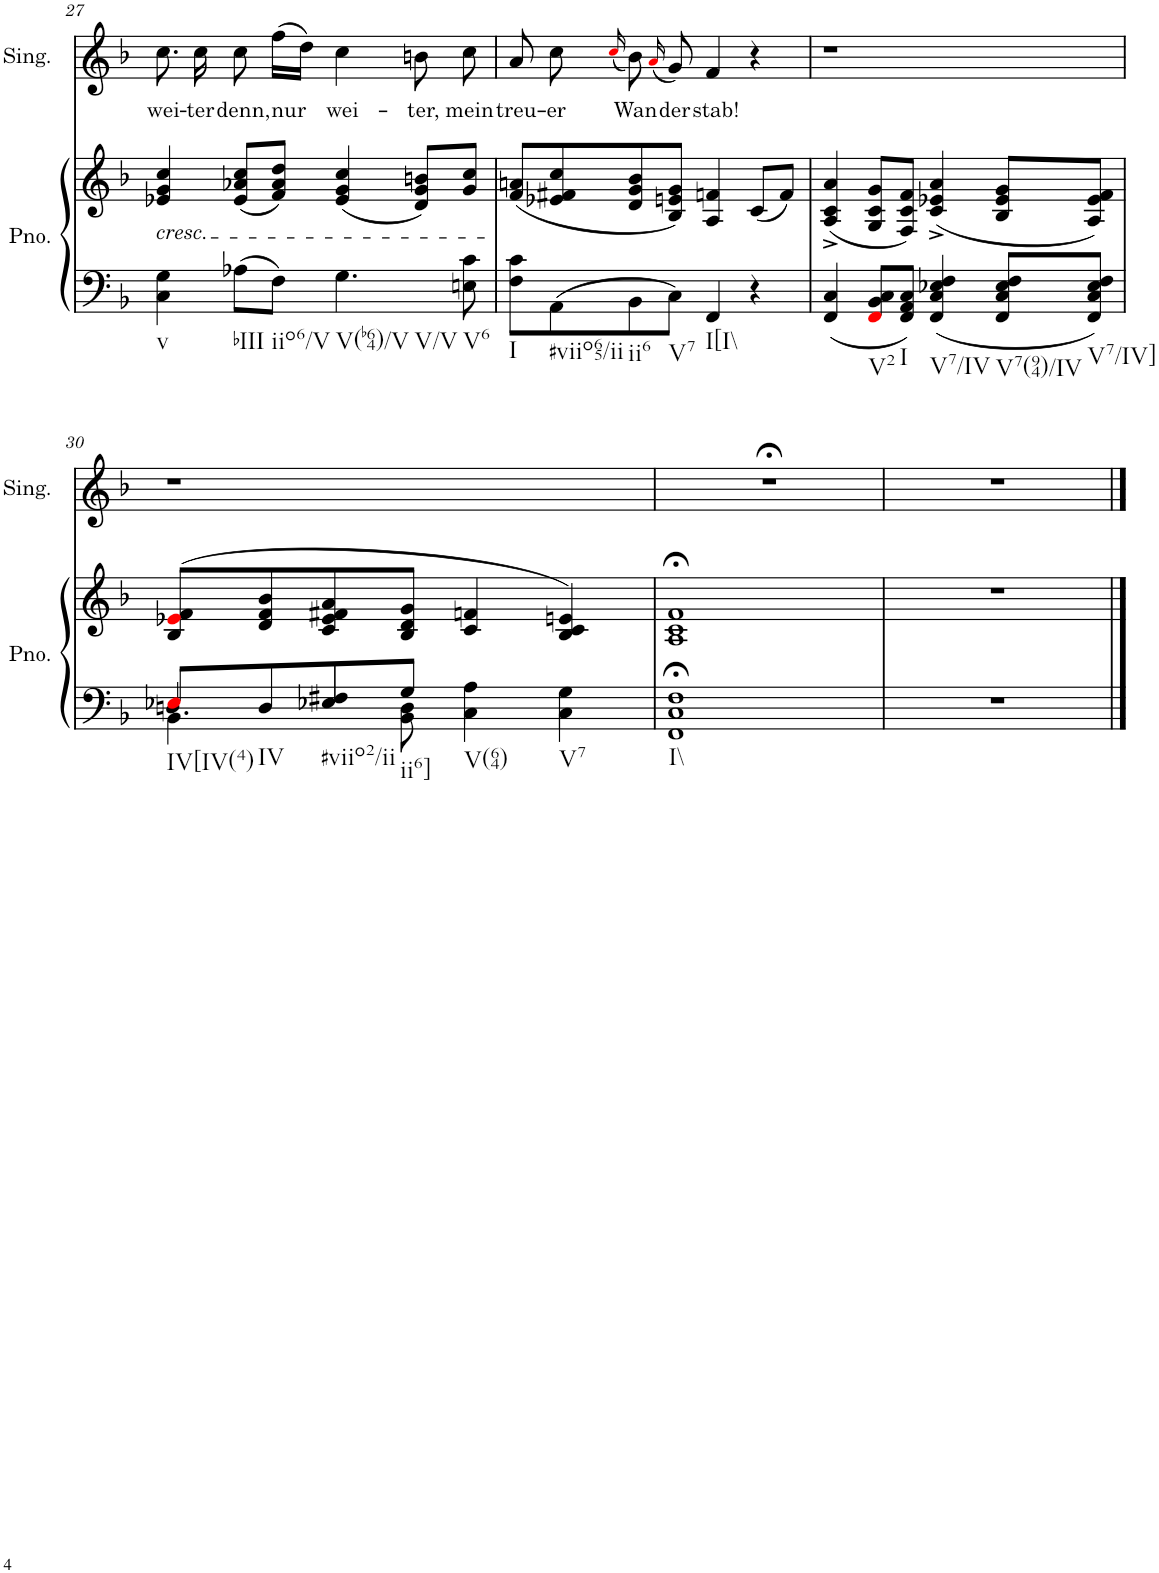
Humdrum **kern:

**kern	**kern	**kern	**text
*part2	*part2	*part1	*part1
*staff3	*staff2	*staff1	*staff1
*I"Pianoforte	*	*I"Singstimme	*
*I'Pno.	*	*I'Sing.	*
!!LO:PB:g=z
*clefF4	*clefG2	*clefG2	*
*k[b-]	*k[b-]	*k[b-]	*
*M4/4	*M4/4	*M4/4	*
*met(c)	*met(c)	*met(c)	*
=27	=27	=27	=27
!	!LO:TX:b:i:t=cresc.	!	!
!LO:TX:b:t=v	!	!	!
!	!	!	!LO:LY:b
4C\ 4G\	4e-X/ 4g/ 4cc/	8.cc\	wei-
!	!	!	!LO:LY:b
.	.	16cc\	-ter
!LO:TX:b:t=bIII	!	!	!
!	!	!	!LO:LY:b
8A-X\L	(8e-/ 8a-X/ 8cc/L	8cc\	denn,
!LO:TX:b:t=iio6/V	!	!	!
!	!	!	!LO:LY:b
8F\J	8f/ 8a-/ 8dd/J)	(16ff\LL	nur
.	.	16dd\JJ)	.
!LO:TX:b:t=V(b64)/V	!	!	!
!LO:TX:b:t=V/V	!	!	!
!	!	!	!LO:LY:b
4.G\	(4e-/ 4g/ 4cc/	4cc\	wei-
!	!	!	!LO:LY:b
.	8d/ 8g/ 8bn/L)	8bn\	-ter,
!LO:TX:b:t=V6	!	!	!
!	!	!	!LO:LY:b
8En\ 8c\	8g/ 8cc/J	8cc\	mein
=28	=28	=28	=28
!LO:TX:b:t=I	!	!	!
!	!	!	!LO:LY:b
8F\ 8c\L	(8f/ 8an/L	8a/	treu-
!LO:TX:b:t=#viio65/ii	!	!	!
!	!	!	!LO:LY:b
8AA\	8e-X/ 8f#X/ 8cc/	8cc\	-er
.	.	(16qcci/	.
!LO:TX:b:t=ii6	!	!	!
!	!	!	!LO:LY:b
8BB-\	8d/ 8g/ 8b-/	8b-\)	Wan-
.	.	(16qai/	.
!LO:TX:b:t=V7	!	!	!
!	!	!	!LO:LY:b
8C\J	8B-/ 8en/ 8g/J)	8g/)	-der-
!LO:TX:b:t=I[I\\	!	!	!
!	!	!	!LO:LY:b
4FF/	4A/ 4fn/	4f/	-stab!
4r	(8c/L	4r	.
.	8f/J)	.	.
=29	=29	=29	=29
4FF/ 4C/	(4A/^ 4c/^ 4a/^	1r	.
!LO:TX:b:t=V2	!	!	!
8FFi/ 8BB-/ 8C/L	8G/ 8c/ 8g/L	.	.
!LO:TX:b:t=I	!	!	!
8FF/ 8AA/ 8C/J	8F/ 8c/ 8f/J)	.	.
!LO:TX:b:t=V7/IV	!	!	!
4FF/ 4C/ 4E-X/ 4F/	(4c/^ 4e-X/^ 4a/^	.	.
!LO:TX:b:t=V7(94)/IV	!	!	!
8FF/ 8C/ 8E-/ 8F/L	8B-/ 8e-/ 8g/L	.	.
!LO:TX:b:t=V7/IV]	!	!	!
8FF/ 8C/ 8E-/ 8F/J	8A/ 8e-/ 8f/J)	.	.
!!LO:LB:g=z
=30	=30	=30	=30
*^	*	*	*
*	*^	*	*	*
!LO:TX:b:t=IV[IV(4)	!	!	!	!	!
!LO:TX:b:t=IV	!	!	!	!	!
4Fn/	8E-Xi/L	4.BB-\	(>8B-/ 8e-Xi/ 8f/L	1r	.
.	8D/	.	8d/ 8f/ 8b-/	.	.
!LO:TX:b:t=#viio2/ii	!	!	!	!	!
8F#X/	8E-X/	.	8c/ 8e-/ 8f#X/ 8a/	.	.
!LO:TX:b:t=ii6]	!	!	!	!	!
8ryy	8G/J	8BB-\ 8D\	8B-/ 8d/ 8g/J	.	.
!LO:TX:b:t=V(64)	!	!	!	!	!
!LO:TX:b:t=V7	!	!	!	!	!
2ryy	4A\	4C\	4c/ 4fn/	.	.
.	4G\	4C\	4B-/ 4c/ 4en/)	.	.
=31	=31	=31	=31	=31	=31
!LO:TX:b:t=I\\	!	!	!	!	!
*v	*v	*v	*	*	*
1FF;< 1C;< 1F;<	1A;< 1c;< 1f;<	1r;<	.
=32	=32	=32	=32
1r	1r	1r	.
==	==	==	==
*-	*-	*-	*-
